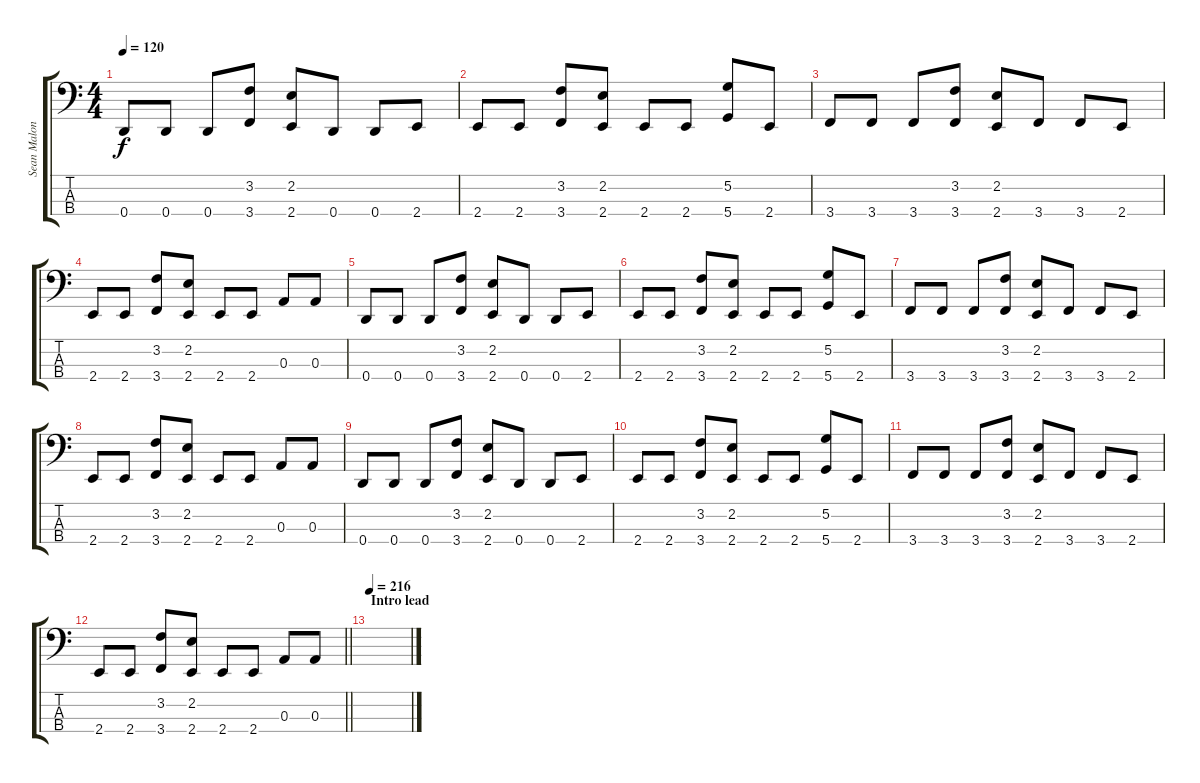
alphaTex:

\track ("Sean Malone (synth bass)" "Sean Malon") {instrument synthbass2}
\staff {score tabs}
\tuning (G2 D2 A1 D1) {hide}
\ts (4 4)
\tempo 120
\clef f4
\ks c
0.4.8{dy f} 0.4.8 0.4.8 (3.2 3.4).8 (2.2 2.4).8 0.4.8 0.4.8 2.4.8 |
2.4.8 2.4.8 (3.2 3.4).8 (2.2 2.4).8 2.4.8 2.4.8 (5.2 5.4).8 2.4.8 |
3.4.8 3.4.8 3.4.8 (3.2 3.4).8 (2.2 2.4).8 3.4.8 3.4.8 2.4.8 |
2.4.8 2.4.8 (3.2 3.4).8 (2.2 2.4).8 2.4.8 2.4.8 0.3.8 0.3.8 |
0.4.8 0.4.8 0.4.8 (3.2 3.4).8 (2.2 2.4).8 0.4.8 0.4.8 2.4.8 |
2.4.8 2.4.8 (3.2 3.4).8 (2.2 2.4).8 2.4.8 2.4.8 (5.2 5.4).8 2.4.8 |
3.4.8 3.4.8 3.4.8 (3.2 3.4).8 (2.2 2.4).8 3.4.8 3.4.8 2.4.8 |
2.4.8 2.4.8 (3.2 3.4).8 (2.2 2.4).8 2.4.8 2.4.8 0.3.8 0.3.8 |
0.4.8 0.4.8 0.4.8 (3.2 3.4).8 (2.2 2.4).8 0.4.8 0.4.8 2.4.8 |
2.4.8 2.4.8 (3.2 3.4).8 (2.2 2.4).8 2.4.8 2.4.8 (5.2 5.4).8 2.4.8 |
3.4.8 3.4.8 3.4.8 (3.2 3.4).8 (2.2 2.4).8 3.4.8 3.4.8 2.4.8 |
\barLineRight lightlight
2.4.8 2.4.8 (3.2 3.4).8 (2.2 2.4).8 2.4.8 2.4.8 0.3.8 0.3.8 |
\section ("" "Intro lead")
\tempo 216
